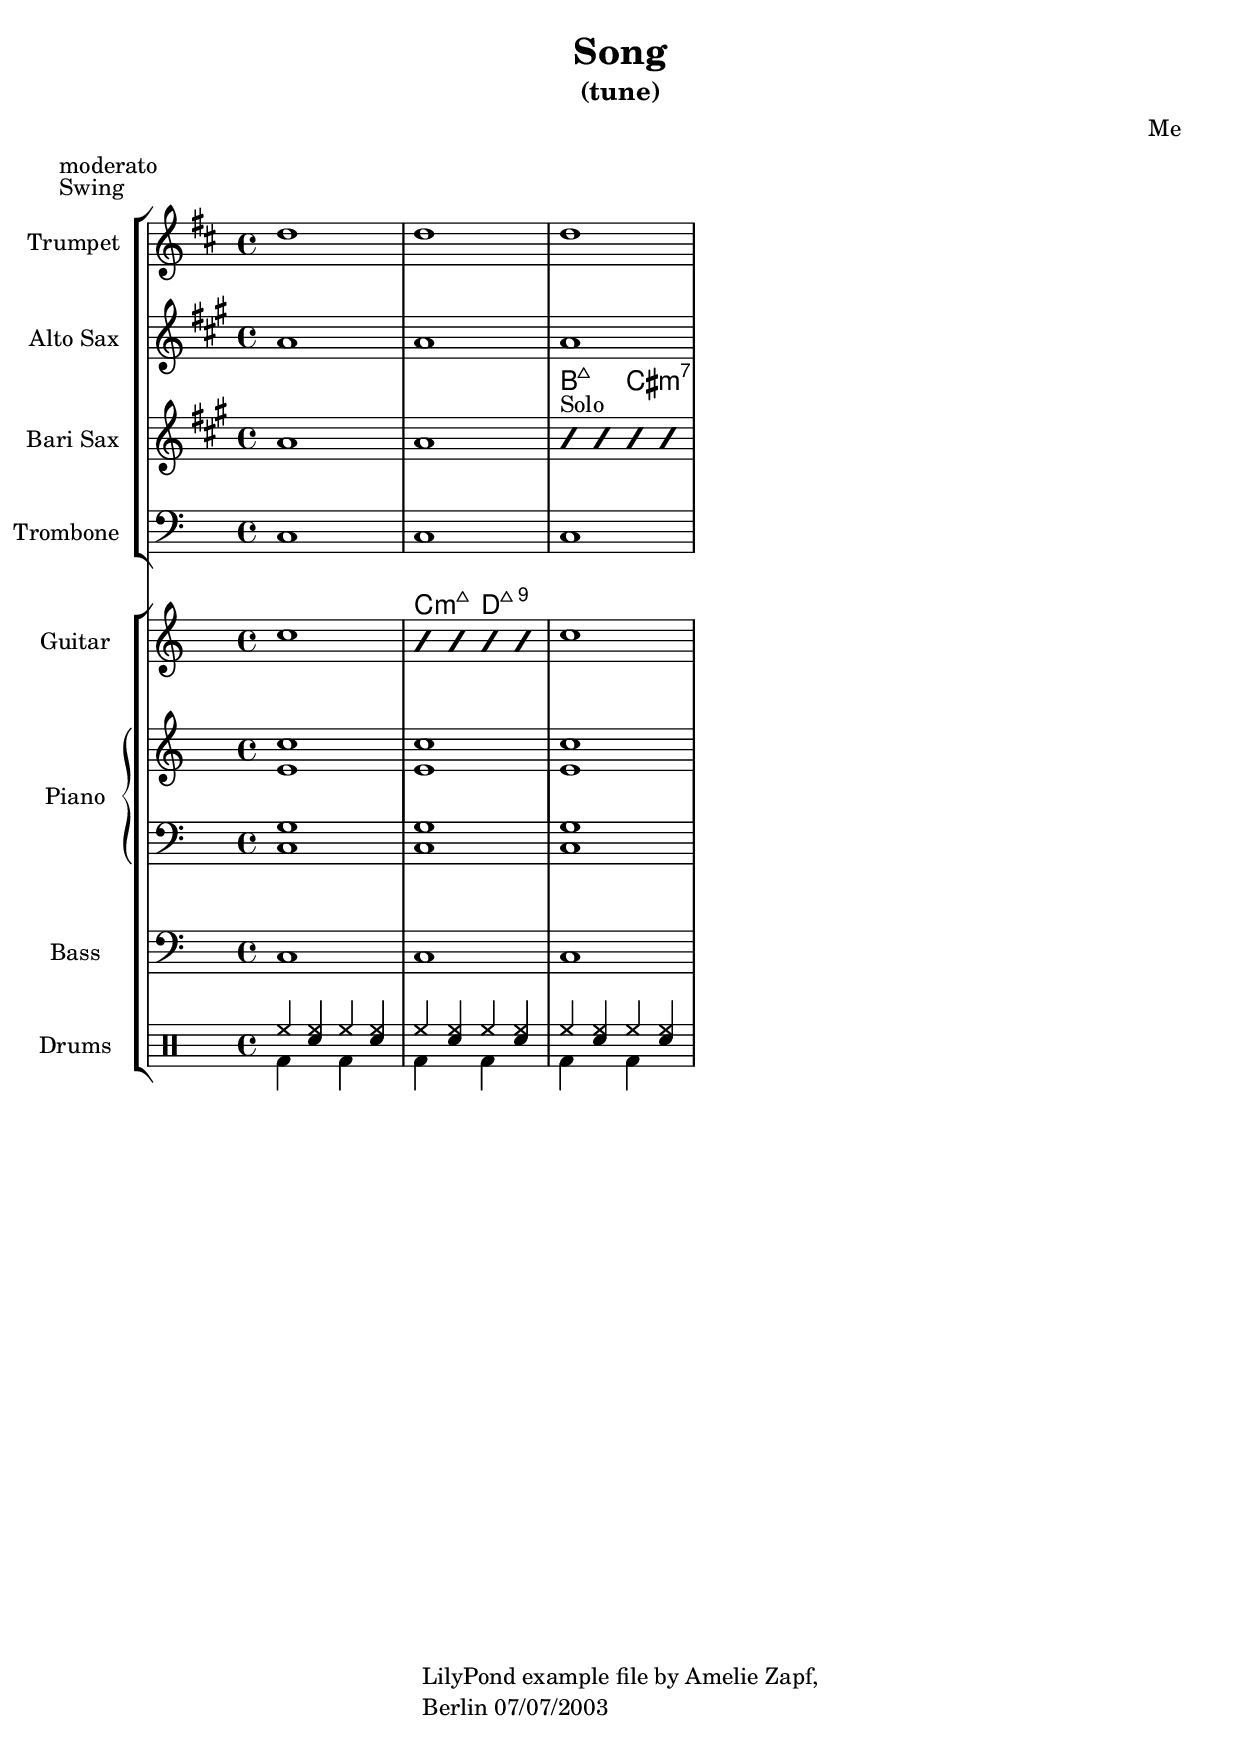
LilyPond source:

%% Do not edit this file; it is automatically
%% generated from LSR http://lsr.dsi.unimi.it
%% This file is in the public domain.
\version "2.13.16"

\header {
  lsrtags = "keyboards, percussion, fretted-strings, template"

%% Translation of GIT committish: d2119a9e5e951c6ae850322f41444ac98d1ed492
  texidoces = "
Ésta es una plantilla bastante avanzada, para un conjunto de
jazz. Observe que la notación de todos los instrumentos está en
@code{\\key c \\major} (Do mayor). Esto se refiere al tono de
concierto; la armadura se transporta automáticamente si la música está
dentro de una sección @code{\\transpose}.

"
  doctitlees = "Plantilla para combo de jazz"

%% Translation of GIT committish: 0a868be38a775ecb1ef935b079000cebbc64de40
  texidocde = "
Hier ist ein ziemlich kompliziertes Beispiel für ein Jazz-Ensemble. Achtung:
Alle Instrumente sind in @code{\key c \major} (C-Dur) notiert. Das bezieht sich
auf die klingende Musik: LilyPond transponiert die Tonart automatisch, wenn
sich die Noten innerhalb eines @code{\transpose}-Abschnitts befinden.

"

  doctitlede = "Vorlage für Jazz-Combo"
%% Translation of GIT committish: bdfe3dc8175a2d7e9ea0800b5b04cfb68fe58a7a
  texidocfr = "
Bien que compliqué de prime abord, voici un canevas tout à fait indiqué
pour les ensembles de jazz.  Vous noterez que tous les instruments sont
notés en ut (@code{\key c \major}), la tonalité de concert.  Les notes
seront automatiquement transposée dès lors qu'elles seront inscrites
dans une section @code{\\transpose}.

"
  doctitlefr = "Symboles de jazz"

  texidoc = "
This is quite an advanced template, for a jazz ensemble. Note that all
instruments are notated in @code{\\key c \\major}. This refers to the
key in concert pitch; the key will be automatically transposed if the
music is within a @code{\\transpose} section.

"
  doctitle = "Jazz combo template"
} % begin verbatim

\header {
  title = "Song"
  subtitle = "(tune)"
  composer = "Me"
  meter = "moderato"
  piece = "Swing"
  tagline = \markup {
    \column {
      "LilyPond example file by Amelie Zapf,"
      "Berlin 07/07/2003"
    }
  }
}

%#(set-global-staff-size 16)
\include "english.ly"

%%%%%%%%%%%% Some macros %%%%%%%%%%%%%%%%%%%

sl = {
  \override NoteHead #'style = #'slash
  \override Stem #'transparent = ##t
}
nsl = {
  \revert NoteHead #'style
  \revert Stem #'transparent
}
crOn = \override NoteHead #'style = #'cross
crOff = \revert NoteHead #'style

%% insert chord name style stuff here.

jazzChords = { }

%%%%%%%%%%%% Keys'n'thangs %%%%%%%%%%%%%%%%%

global = { \time 4/4 }

Key = { \key c \major }

% ############ Horns ############

% ------ Trumpet ------
trpt = \transpose c d \relative c'' {
  \Key
  c1 | c | c |
}
trpHarmony = \transpose c' d {
  \jazzChords
}
trumpet = {
  \global
  \set Staff.instrumentName = #"Trumpet"
  \clef treble
  <<
    \trpt
  >>
}

% ------ Alto Saxophone ------
alto = \transpose c a \relative c' {
  \Key
  c1 | c | c |
}
altoHarmony = \transpose c' a {
  \jazzChords
}
altoSax = {
  \global
  \set Staff.instrumentName = #"Alto Sax"
  \clef treble
  <<
    \alto
  >>
}

% ------ Baritone Saxophone ------
bari = \transpose c a' \relative c {
  \Key
  c1
  c1
  \sl
  d4^"Solo" d d d
  \nsl
}
bariHarmony = \transpose c' a \chordmode {
  \jazzChords s1 s d2:maj e:m7
}
bariSax = {
  \global
  \set Staff.instrumentName = #"Bari Sax"
  \clef treble
  <<
    \bari
  >>
}

% ------ Trombone ------
tbone = \relative c {
  \Key
  c1 | c | c
}
tboneHarmony = \chordmode {
  \jazzChords
}
trombone = {
  \global
  \set Staff.instrumentName = #"Trombone"
  \clef bass
  <<
    \tbone
  >>
}

% ############ Rhythm Section #############

% ------ Guitar ------
gtr = \relative c'' {
  \Key
  c1
  \sl
  b4 b b b
  \nsl
  c1
}
gtrHarmony = \chordmode {
  \jazzChords
  s1 c2:min7+ d2:maj9
}
guitar = {
  \global
  \set Staff.instrumentName = #"Guitar"
  \clef treble
  <<
    \gtr
  >>
}

%% ------ Piano ------
rhUpper = \relative c'' {
  \voiceOne
  \Key
  c1 | c | c
}
rhLower = \relative c' {
  \voiceTwo
  \Key
  e1 | e | e
}

lhUpper = \relative c' {
  \voiceOne
  \Key
  g1 | g | g
}
lhLower = \relative c {
  \voiceTwo
  \Key
  c1 | c | c
}

PianoRH = {
  \clef treble
  \global
  \set Staff.midiInstrument = #"acoustic grand"
  <<
    \new Voice = "one" \rhUpper
    \new Voice = "two" \rhLower
  >>
}
PianoLH = {
  \clef bass
  \global
  \set Staff.midiInstrument = #"acoustic grand"
  <<
    \new Voice = "one" \lhUpper
    \new Voice = "two" \lhLower
  >>
}

piano = {
  <<
    \set PianoStaff.instrumentName = #"Piano"
    \new Staff = "upper" \PianoRH
    \new Staff = "lower" \PianoLH
  >>
}

% ------ Bass Guitar ------
Bass = \relative c {
  \Key
  c1 | c | c
}
bass = {
  \global
  \set Staff.instrumentName = #"Bass"
  \clef bass
  <<
    \Bass
  >>
}

% ------ Drums ------
up = \drummode {
  \voiceOne
  hh4 <hh sn> hh <hh sn>
  hh4 <hh sn> hh <hh sn>
  hh4 <hh sn> hh <hh sn>
}
down = \drummode {
  \voiceTwo
  bd4 s bd s
  bd4 s bd s
  bd4 s bd s
}

drumContents = {
  \global
  <<
    \set DrumStaff.instrumentName = #"Drums"
    \new DrumVoice \up
    \new DrumVoice \down
  >>
}

%%%%%%%%% It All Goes Together Here %%%%%%%%%%%%%%%%%%%%%%

\score {
  <<
    \new StaffGroup = "horns" <<
      \new Staff = "trumpet" \trumpet
      \new Staff = "altosax" \altoSax
      \new ChordNames = "barichords" \bariHarmony
      \new Staff = "barisax" \bariSax
      \new Staff = "trombone" \trombone
    >>

    \new StaffGroup = "rhythm" <<
      \new ChordNames = "chords" \gtrHarmony
      \new Staff = "guitar" \guitar
      \new PianoStaff = "piano" \piano
      \new Staff = "bass" \bass
      \new DrumStaff \drumContents
    >>
  >>
  \layout {
    \context { \RemoveEmptyStaffContext }
    \context {
      \Score
      \override BarNumber #'padding = #3
      \override RehearsalMark #'padding = #2
      skipBars = ##t
    }
  }
  \midi { }
}

